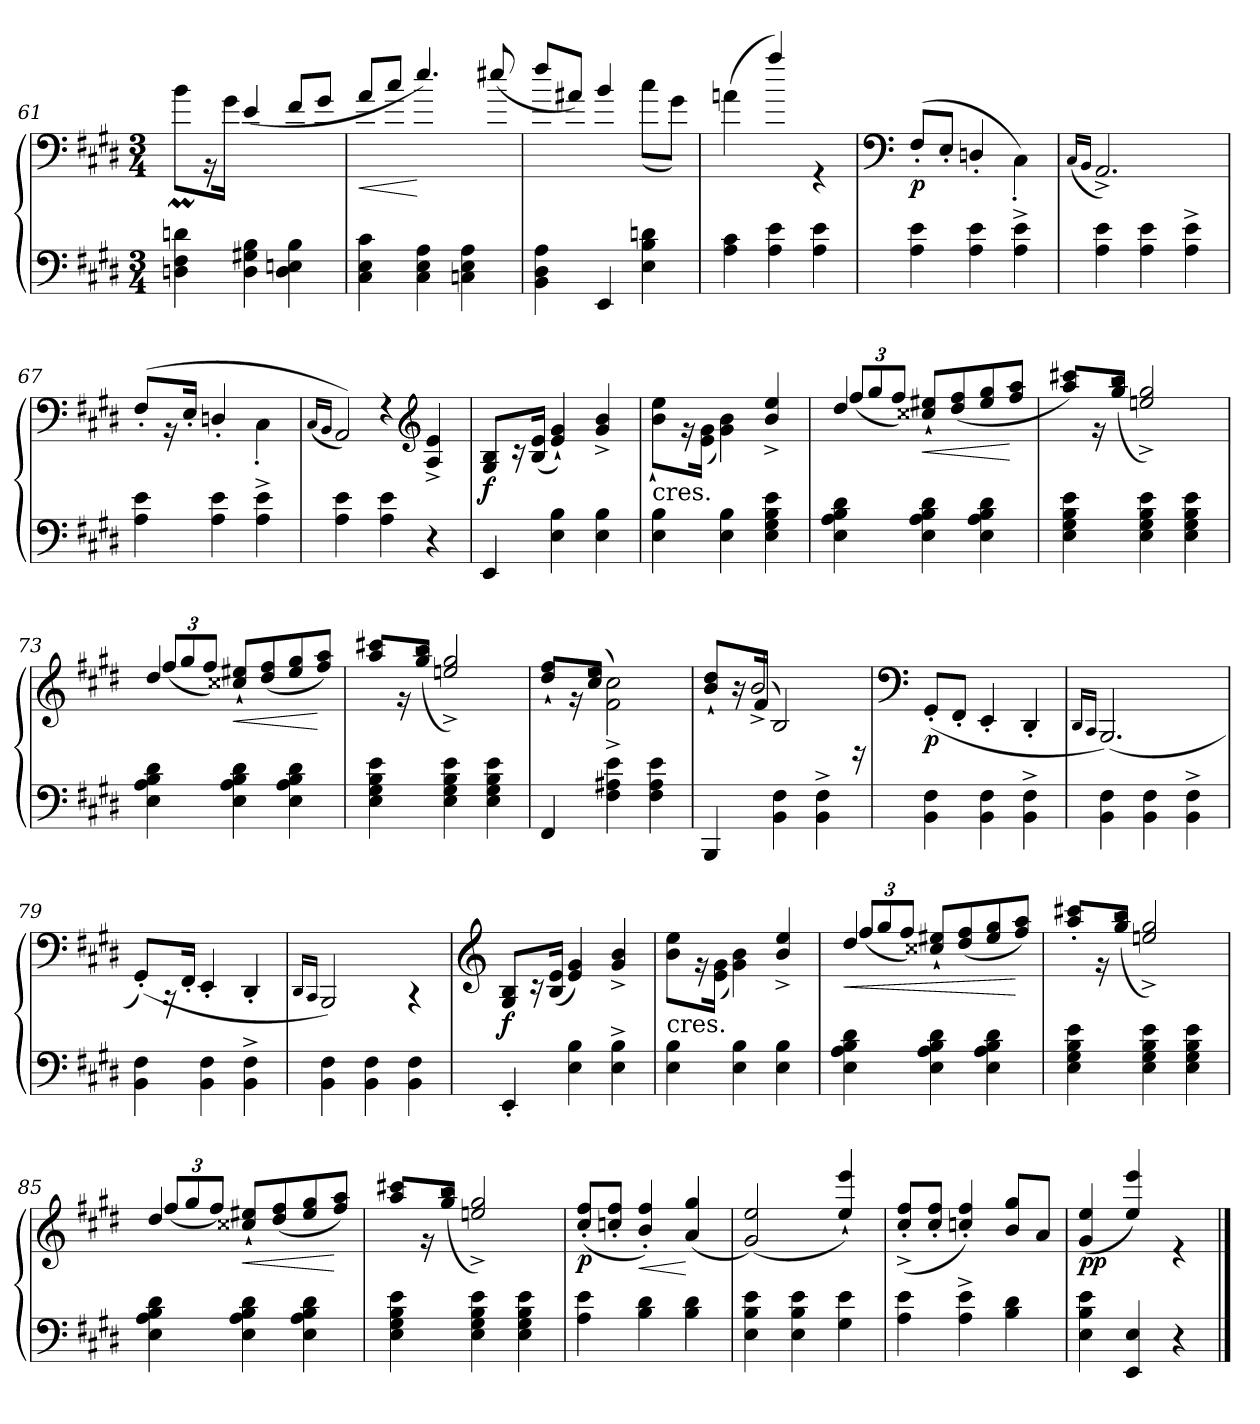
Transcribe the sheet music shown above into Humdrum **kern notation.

**kern	**kern	**dynam
*part1	*part1	*part1
*staff2	*staff1	*staff1/2
*clefF4	*clefF4	*
*k[f#c#g#d#]	*k[f#c#g#d#]	*
*E:	*E:	*
*M3/4	*M3/4	*
=61	=61	=61
*	*^	*
4Dn\ 4F#\ 4dn\	2.ryy	8bM\L	.
.	.	16r	.
.	.	16g#\Jk	.
4D\ 4G#X\ 4B\	.	(>4e/	.
4D\ 4En\ 4B\	.	8f#/L	.
.	.	8g#/J	.
!!LO:LB:g=z	!!
=62	=62	=62	=62
!	!	!	!LO:HP:b
4C#\ 4E\ 4c#\	2.ryy	8a/L	<
.	.	8cc#/J	.
4C#\ 4E\ 4A\	.	4.ee/)	[
4Cn\ 4E\ 4A\	.	.	.
.	.	(>8ee#X/	.
=63	=63	=63	=63
4BB\ 4D#\ 4A\	2.ryy	8ff#/L	.
.	.	8a#X/J)	.
4EE/	.	4b/	.
4E\ 4B\ 4dn\	.	(>8cc#\L	.
.	.	8g#\J)	.
=64	=64	=64	=64
4A\ 4c#\	2.ryy	(>4an\	.
4A\ 4e\	.	4aa/)	.
4A\ 4e\	.	4r	.
=65	=65	=65	=65
*	*clefF4	*	*
!	!	!	!LO:DY:b
4A\ 4e\	2.ryy	(>8F#'/L	p
.	.	8E'/J	.
4A\ 4e\	.	4Dn'/	.
4A\^ 4e\^	.	4C#'\)	.
=66	=66	=66	=66
.	.	(<16qC#/LL	.
.	.	16qBB/JJ	.
4A\ 4e\	2.ryy	2.AA^/)	.
4A\ 4e\	.	.	.
4A\^ 4e\^	.	.	.
=67	=67	=67	=67
4A\ 4e\	2.ryy	(>8F#'/L	.
.	.	16r	.
.	.	16E'/Jk	.
4A\ 4e\	.	4Dn'/	.
4A\^ 4e\^	.	4C#'\	.
=68	=68	=68	=68
.	.	(<16qC#/LL	.
.	.	16qBB/JJ	.
4A\ 4e\	4ryy	2AA/))	.
4A\ 4e\	4r	.	.
*	*clefG2	*	*
4r	4ryy	4A/^ 4e/^	.
!!LO:LB:g=z	!!
=69	=69	=69	=69
!	!	!	!LO:DY:b
4EE/	2.ryy	8G#/ 8B/L	f
.	.	16r	.
.	.	(<16B/ 16e/Jk	.
4E\ 4B\	.	4e/` 4g#/`)	.
4E\ 4B\	.	4g#/^ 4b/^	.
=70	=70	=70	=70
!	!LO:TX:b:t=cres.	!	!
4E\ 4B\	2.ryy	8b\` 8ee\`L	.
.	.	16r	.
.	.	(<16e\ 16g#\Jk	.
4E\ 4B\	.	4g#\ 4b\)	.
4E\ 4G#\ 4B\ 4e\	.	4b/^ 4ee/^	.
=71	=71	=71	=71
*	*	*Xbrackettup	*
4E\ 4A\ 4B\ 4d#\	4dd#/	(>12ff#/L	.
.	.	12gg#/	.
.	.	12ff#/J)	.
!	!	!	!LO:HP:b
4E\ 4A\ 4B\ 4d#\	8cc##X/` 8ee#X/`L	2ryy	<
.	(>8dd#/ 8ff#/	.	.
4E\ 4A\ 4B\ 4d#\	8ee#/ 8gg#/	.	.
.	8ff#/ 8aa/J	.	[
=72	=72	=72	=72
4E\ 4G#\ 4B\ 4e\	2.ryy	8aa/ 8ccc#X/L)	.
.	.	16r	.
.	.	(>16gg#/ 16bb/Jk	.
4E\ 4G#\ 4B\ 4e\	.	2een/^ 2gg#/^)	.
4E\ 4G#\ 4B\ 4e\	.	.	.
=73	=73	=73	=73
4E\ 4A\ 4B\ 4d#\	4dd#/	(>12ff#/L	.
.	.	12gg#/	.
.	.	12ff#/J)	.
!	!	!	!LO:HP:b
4E\ 4A\ 4B\ 4d#\	8cc##X/` 8ee#X/`L	2ryy	<
.	(>8dd#/ 8ff#/	.	.
4E\ 4A\ 4B\ 4d#\	8ee#/ 8gg#/	.	.
.	8ff#/ 8aa/J)	.	[
=74	=74	=74	=74
4E\ 4G#\ 4B\ 4e\	2.ryy	8aa/ 8ccc#X/L	.
.	.	16r	.
.	.	(>16gg#/ 16bb/Jk	.
4E\ 4G#\ 4B\ 4e\	.	2een/^ 2gg#/^)	.
4E\ 4G#\ 4B\ 4e\	.	.	.
!!LO:LB:g=z	!!
=75	=75	=75	=75
4FF#/	2.ryy	8dd#/` 8ff#/`L	.
.	.	16r	.
.	.	(>16cc#/ 16ee/Jk	.
4F#\ 4A#X\ 4e\	.	2f#\^ 2cc#\^)	.
4F#\ 4A#\ 4e\	.	.	.
=76	=76	=76	=76
4BBB/	8b/` 8dd#/`L	8.ryy	.
.	16r	.	.
.	(>16f#/Jk	2b^/	.
4BB\ 4F#\	2B/)	.	.
4BB\^ 4F#\^	.	.	.
.	.	16r	.
=77	=77	=77	=77
*	*clefF4	*	*
!	!	!	!LO:DY:b
4BB\ 4F#\	2.ryy	(>8GG#'/L	p
.	.	8FF#'/J	.
4BB\ 4F#\	.	4EE'/	.
4BB\^ 4F#\^	.	4DD#'/	.
=78	=78	=78	=78
.	.	16qDD#/LL	.
.	.	16qCC#/JJ	.
4BB\ 4F#\	2.ryy	(>2.BBB/)	.
4BB\ 4F#\	.	.	.
4BB\^ 4F#\^	.	.	.
=79	=79	=79	=79
4BB\ 4F#\	2.ryy	(>8GG#'/L)	.
.	.	16r	.
.	.	16FF#'/Jk	.
4BB\ 4F#\	.	4EE'/	.
4BB\^ 4F#\^	.	4DD#'/	.
=80	=80	=80	=80
.	.	16qDD#/LL	.
.	.	16qCC#/JJ	.
4BB\ 4F#\	2.ryy	2BBB/)	.
4BB\ 4F#\	.	.	.
4BB\ 4F#\	.	4r	.
=81	=81	=81	=81
*	*clefG2	*	*
!	!	!	!LO:DY:b
4EE'/	2.ryy	8G#/ 8B/L	f
.	.	16r	.
.	.	(<16B/ 16e/Jk	.
4E\ 4B\	.	4e/ 4g#/)	.
4E\^ 4B\^	.	4g#/^ 4b/^	.
=82	=82	=82	=82
!	!LO:TX:b:t=cres.	!	!
4E\ 4B\	2.ryy	8b\ 8ee\L	.
.	.	16r	.
.	.	(<16e\ 16g#\Jk	.
4E\ 4B\	.	4g#\ 4b\)	.
4E\ 4B\	.	4b/^ 4ee/^	.
!!LO:LB:g=z	!!
=83	=83	=83	=83
!	!	!	!LO:HP:b
4E\ 4A\ 4B\ 4d#\	4dd#/	(>12ff#/L	<
.	.	12gg#/	.
.	.	12ff#/J)	.
4E\ 4A\ 4B\ 4d#\	8cc##X/` 8ee#X/`L	2ryy	.
.	(>8dd#/ 8ff#/	.	.
4E\ 4A\ 4B\ 4d#\	8ee#/ 8gg#/	.	.
.	8ff#/ 8aa/J)	.	[
=84	=84	=84	=84
4E\ 4G#\ 4B\ 4e\	2.ryy	8aa/' 8ccc#X/'L	.
.	.	16r	.
.	.	(>16gg#/ 16bb/Jk	.
4E\ 4G#\ 4B\ 4e\	.	2een/^ 2gg#/^)	.
4E\ 4G#\ 4B\ 4e\	.	.	.
=85	=85	=85	=85
4E\ 4A\ 4B\ 4d#\	4dd#/	(>12ff#/L	.
.	.	12gg#/	.
.	.	12ff#/J)	.
!	!	!	!LO:HP:b
4E\ 4A\ 4B\ 4d#\	8cc##X/` 8ee#X/`L	2ryy	<
.	(>8dd#/ 8ff#/	.	.
4E\ 4A\ 4B\ 4d#\	8ee#/ 8gg#/	.	.
.	8ff#/ 8aa/J)	.	[
=86	=86	=86	=86
4E\ 4G#\ 4B\ 4e\	2.ryy	8aa/ 8ccc#X/L	.
.	.	16r	.
.	.	(>16gg#/ 16bb/Jk	.
4E\ 4G#\ 4B\ 4e\	.	2een/^ 2gg#/^)	.
4E\ 4G#\ 4B\ 4e\	.	.	.
=87	=87	=87	=87
!	!	!	!LO:DY:b
4A\ 4e\	2.ryy	(>8cc#/' 8ff#/'L	p
.	.	8ccn/' 8ff#/'J	.
!	!	!	!LO:HP:b
4B\ 4d#\	.	4b/' 4ff#/')	<
4B\ 4d#\	.	(>4a/ 4gg#/	[
=88	=88	=88	=88
4E\ 4B\ 4e\	2.ryy	(>2g#/ 2ee/)	.
4E\ 4B\ 4e\	.	.	.
4G#\ 4e\	.	4ee/` 4eee/`)	.
!!LO:PB:g=z	!!
=89	=89	=89	=89
4A\ 4e\	(>8cc#/'^ 8ff#/'^L	2ryy	.
.	8cc#/' 8ff#/'J	.	.
4A\^ 4e\^	4ccn/' 4ff#/')	.	.
4B\ 4d#\	8b/ 8gg#/L	4gg#/	.
.	8a/J	.	.
=90	=90	=90	=90
!	!	!	!LO:DY:b
4E\ 4B\ 4e\	2.ryy	(>4g#/ 4ee/	pp
4EE/ 4E/	.	4ee/ 4eee/)	.
4r	.	4r	.
*	*v	*v	*
==	==	==
*-	*-	*-
